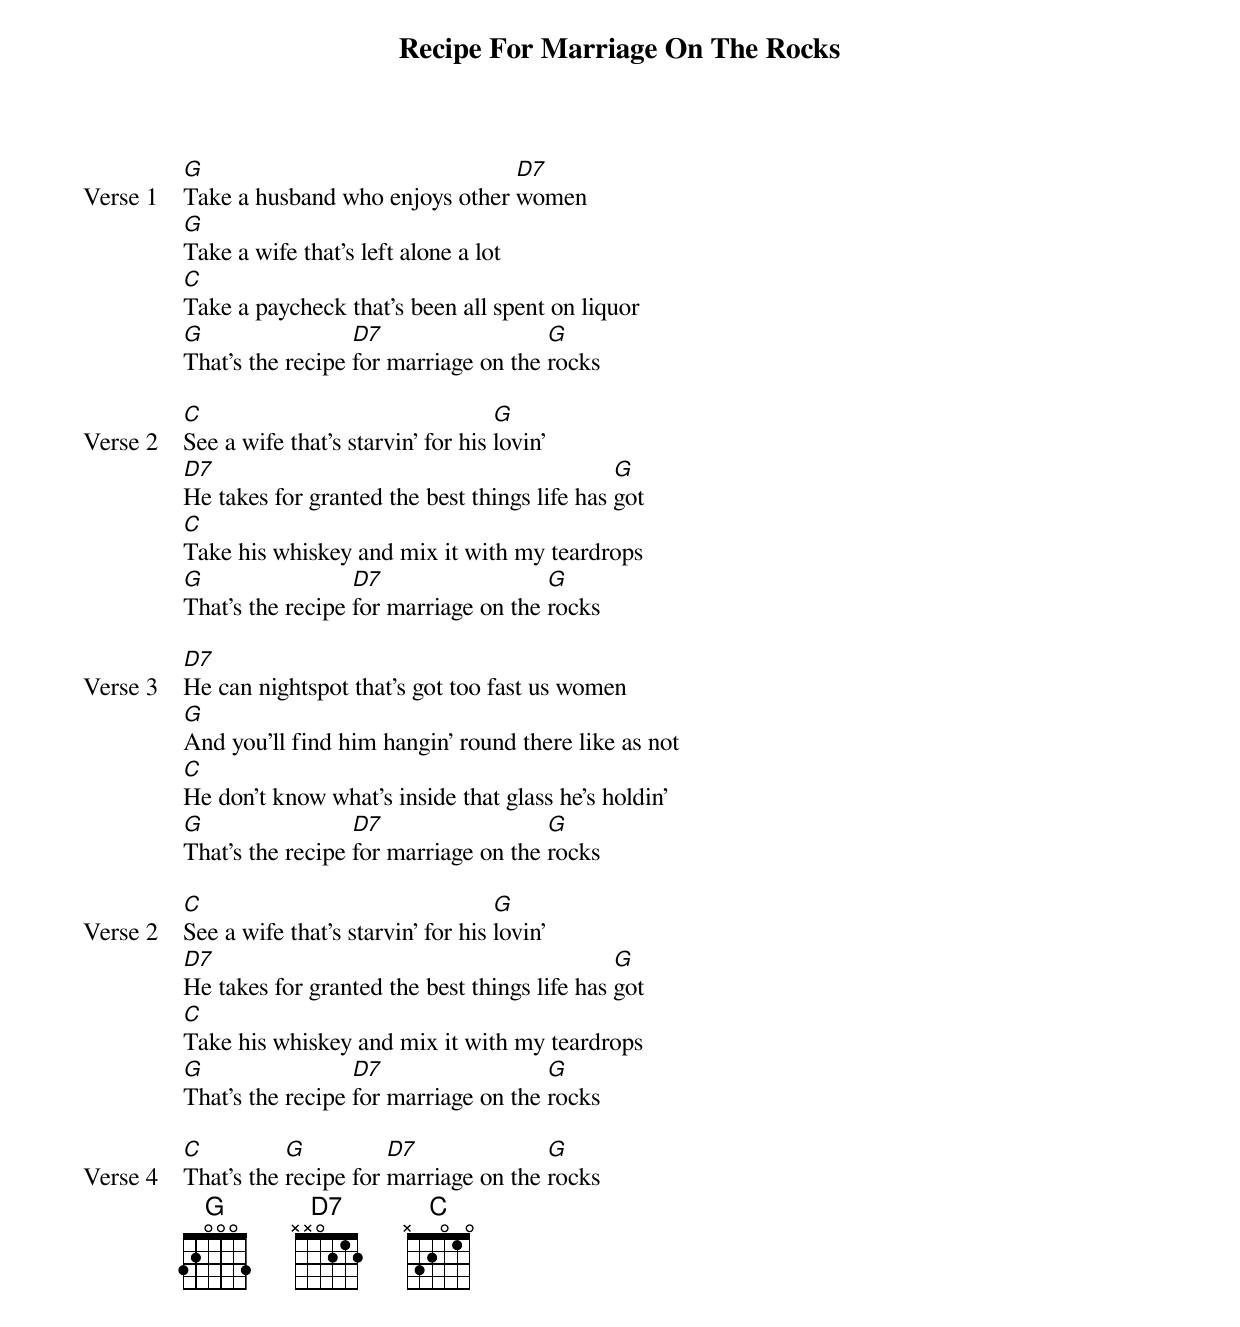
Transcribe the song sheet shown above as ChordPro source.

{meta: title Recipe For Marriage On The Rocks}
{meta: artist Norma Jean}
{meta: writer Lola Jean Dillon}

{start_of_verse: Verse 1}
[G]Take a husband who enjoys other [D7]women
[G]Take a wife that's left alone a lot
[C]Take a paycheck that's been all spent on liquor
[G]That's the recipe [D7]for marriage on the [G]rocks
{end_of_verse}

{start_of_verse: Verse 2}
[C]See a wife that's starvin' for his [G]lovin'
[D7]He takes for granted the best things life has [G]got
[C]Take his whiskey and mix it with my teardrops
[G]That's the recipe [D7]for marriage on the [G]rocks
{end_of_verse}

{start_of_verse: Verse 3}
[D7]He can nightspot that's got too fast us women
[G]And you'll find him hangin' round there like as not
[C]He don't know what's inside that glass he's holdin'
[G]That's the recipe [D7]for marriage on the [G]rocks
{end_of_verse}

{start_of_verse: Verse 2}
[C]See a wife that's starvin' for his [G]lovin'
[D7]He takes for granted the best things life has [G]got
[C]Take his whiskey and mix it with my teardrops
[G]That's the recipe [D7]for marriage on the [G]rocks
{end_of_verse}

{start_of_verse: Verse 4}
[C]That's the [G]recipe for [D7]marriage on the [G]rocks
{end_of_verse}
